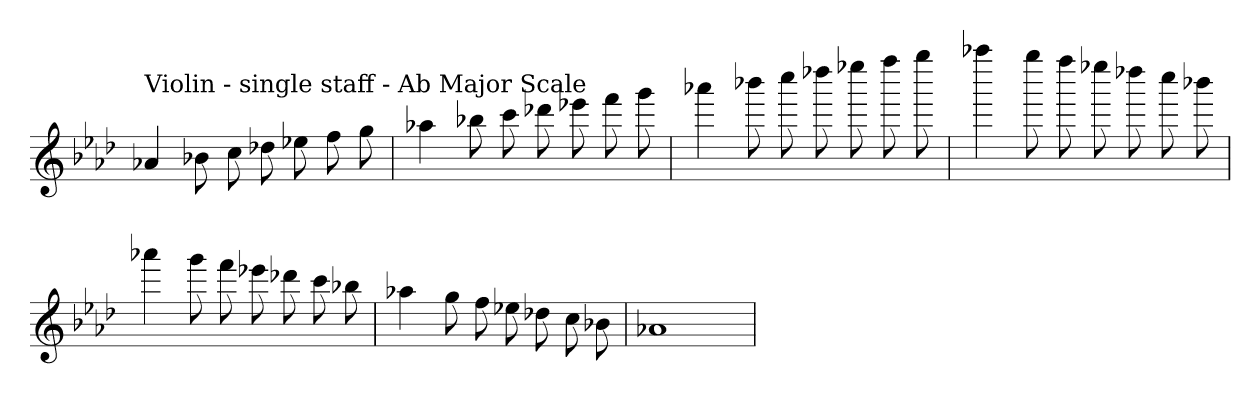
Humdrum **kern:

**kern
*part1
*staff1
*clefG2
*k[b-e-a-d-]
*A-:
=
!LO:TX:a:t=Violin - single staff - Ab Major Scale
4a-X
8b-X
8cc
8dd-X
8ee-X
8ff
8gg
=
4aa-X
8bb-X
8ccc
8ddd-X
8eee-X
8fff
8ggg
=
4aaa-X
8bbb-X
8cccc
8dddd-X
8eeee-X
8ffff
8gggg
=
4aaaa-X
8gggg
8ffff
8eeee-X
8dddd-X
8cccc
8bbb-X
=
4aaa-X
8ggg
8fff
8eee-X
8ddd-X
8ccc
8bb-X
=
4aa-X
8gg
8ff
8ee-X
8dd-X
8cc
8b-X
=
1a-X
=
*-
